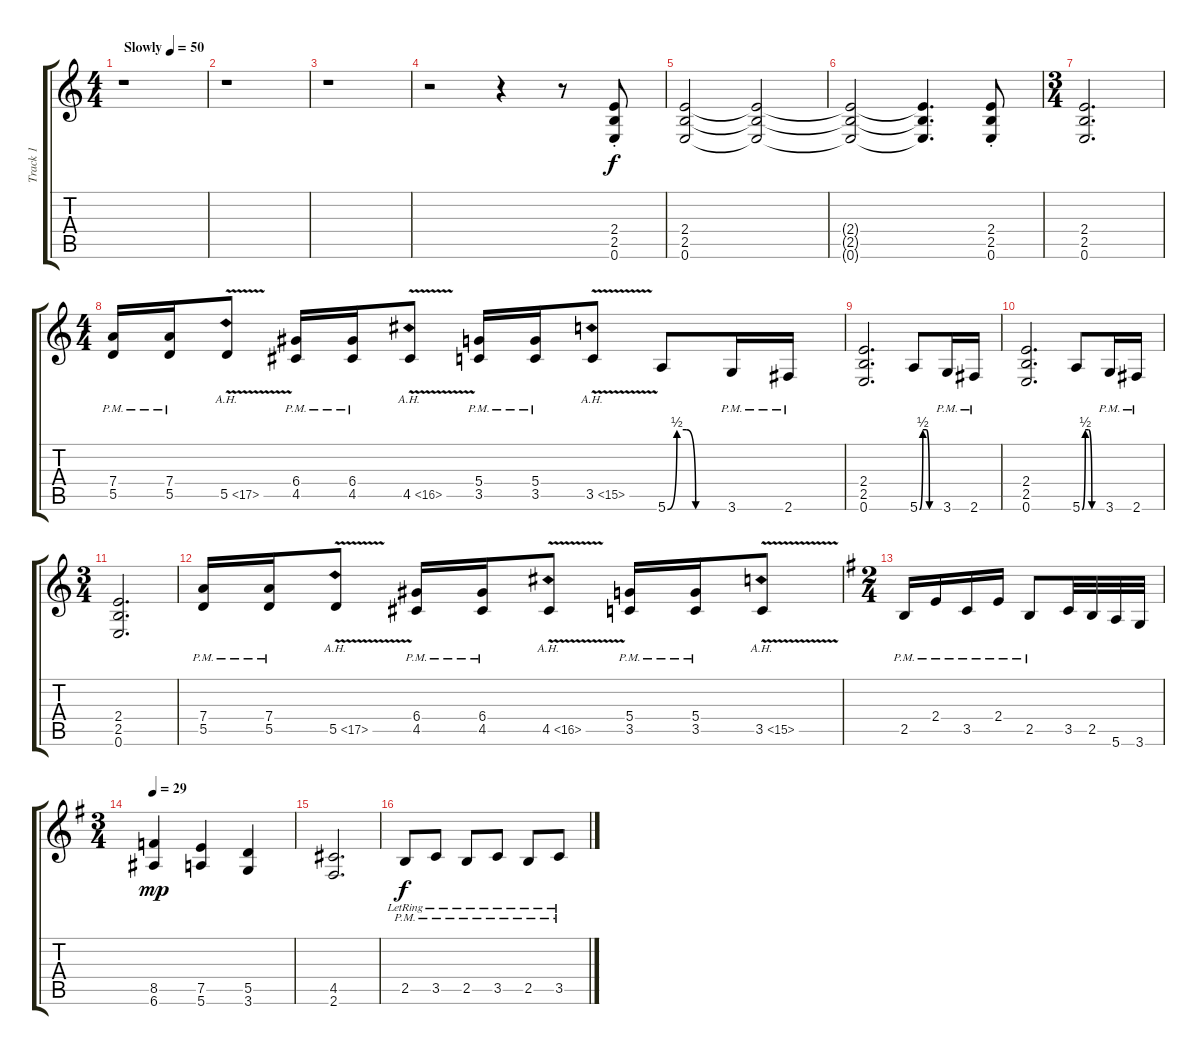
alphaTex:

\track ("Track 1" "Track 1") {instrument distortionguitar}
\staff {score tabs}
\tuning (E4 B3 G3 D3 A2 E2) {hide}
\ts (4 4)
\tempo (50 "Slowly")
\clef g2
\ks c
r.1{dy f instrument distortionguitar} |
r.1 |
r.1 |
r.2 r.4 r.8 (2.4{st} 2.5{st} 0.6{st}).8 |
(2.4 2.5 0.6).2 (2.4{t} 2.5{t} 0.6{t}).2{volume 0} |
(2.4{t} 2.5{t} 0.6{t}).2 (2.4{t} 2.5{t} 0.6{t}).4{d} (2.4{st} 2.5{st} 0.6{st}).8{volume 13} |
\ts (3 4)
(2.4 2.5 0.6).2{d} |
\ts (4 4)
(7.4{pm} 5.5{pm}).16 (7.4{pm} 5.5{pm}).16 5.5{ah 12 v}.8 (6.4{pm} 4.5{pm}).16 (6.4{pm} 4.5{pm}).16 4.5{ah 12 v}.8 (5.4{pm} 3.5{pm}).16 (5.4{pm} 3.5{pm}).16 3.5{ah 12 v}.8 5.6{be (custom 0 0 10 2 20 2 30 0 60 0)}.8 3.6{pm}.16 2.6{pm}.16 |
(2.4 2.5 0.6).2{d} 5.6{be (custom 0 0 10 2 20 2 30 0 60 0)}.8 3.6{pm}.16 2.6{pm}.16 |
(2.4 2.5 0.6).2{d} 5.6{be (custom 0 0 10 2 20 2 30 0 60 0)}.8 3.6{pm}.16 2.6{pm}.16 |
\ts (3 4)
(2.4 2.5 0.6).2{d} |
(7.4{pm} 5.5{pm}).16 (7.4{pm} 5.5{pm}).16 5.5{ah 12 v}.8 (6.4{pm} 4.5{pm}).16 (6.4{pm} 4.5{pm}).16 4.5{ah 12 v}.8 (5.4{pm} 3.5{pm}).16 (5.4{pm} 3.5{pm}).16 3.5{ah 12 v}.8 |
\ts (2 4)
\ks g
2.5{pm}.16 2.4{pm}.16 3.5{pm}.16 2.4{pm}.16 2.5{pm}.8 3.5.32 2.5.32 5.6.32 3.6.32 |
\ts (3 4)
\tempo 29
(8.5 6.6).4{dy mp} (7.5 5.6).4 (5.5 3.6).4 |
(4.5 2.6).2{d volume 4} |
2.5{pm lr}.8{dy f volume 13} 3.5{pm lr}.8 2.5{pm lr}.8 3.5{pm lr}.8 2.5{pm lr}.8 3.5{pm lr}.8
